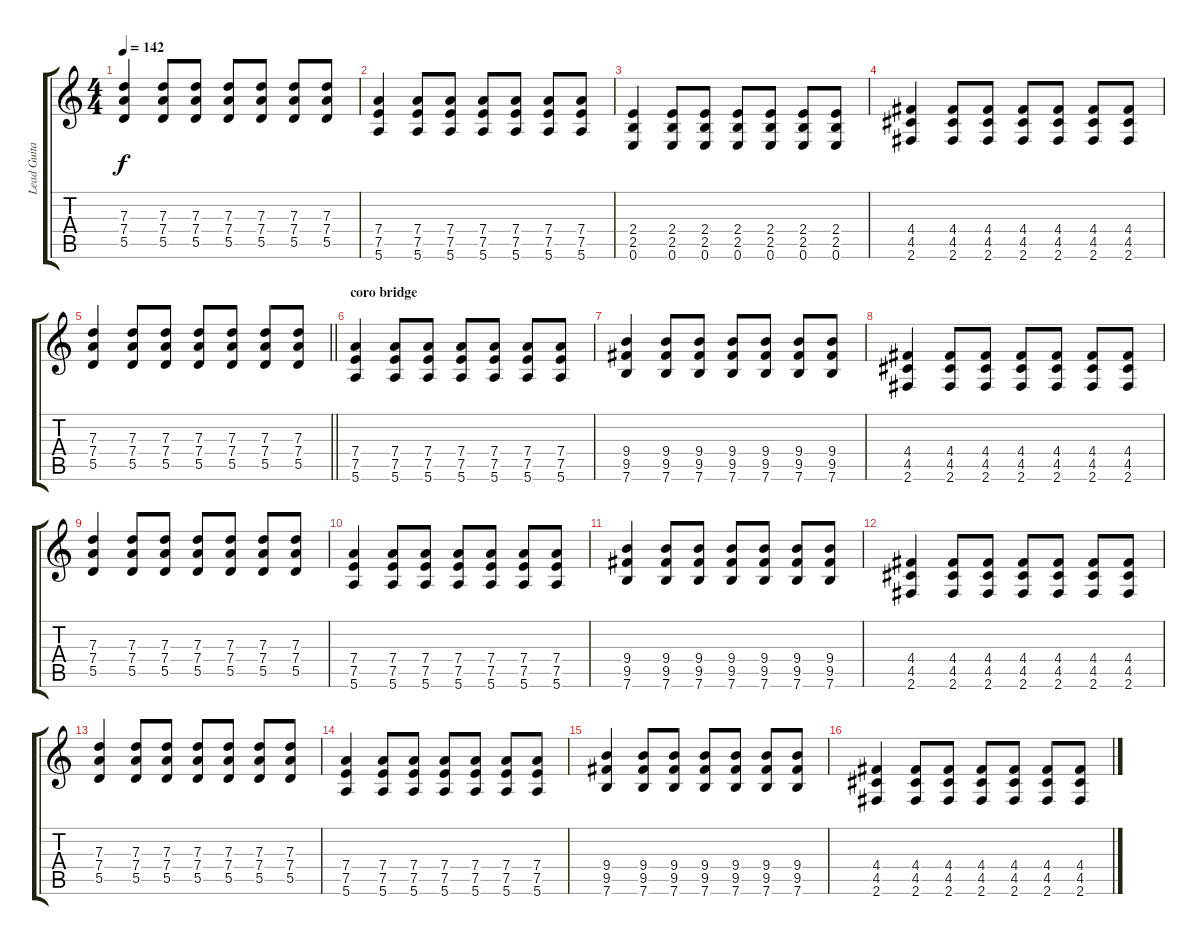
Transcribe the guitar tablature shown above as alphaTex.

\track ("Lead Guitar" "Lead Guita") {instrument overdrivenguitar}
\staff {score tabs}
\tuning (E4 B3 G3 D3 A2 E2) {hide}
\ts (4 4)
\tempo 142
\clef g2
\ks c
(7.3 7.4 5.5).4{dy f} (7.3 7.4 5.5).8 (7.3 7.4 5.5).8 (7.3 7.4 5.5).8 (7.3 7.4 5.5).8 (7.3 7.4 5.5).8 (7.3 7.4 5.5).8 |
(7.4 7.5 5.6).4 (7.4 7.5 5.6).8 (7.4 7.5 5.6).8 (7.4 7.5 5.6).8 (7.4 7.5 5.6).8 (7.4 7.5 5.6).8 (7.4 7.5 5.6).8 |
(2.4 2.5 0.6).4 (2.4 2.5 0.6).8 (2.4 2.5 0.6).8 (2.4 2.5 0.6).8 (2.4 2.5 0.6).8 (2.4 2.5 0.6).8 (2.4 2.5 0.6).8 |
(4.4 4.5 2.6).4 (4.4 4.5 2.6).8 (4.4 4.5 2.6).8 (4.4 4.5 2.6).8 (4.4 4.5 2.6).8 (4.4 4.5 2.6).8 (4.4 4.5 2.6).8 |
\barLineRight lightlight
(7.3 7.4 5.5).4 (7.3 7.4 5.5).8 (7.3 7.4 5.5).8 (7.3 7.4 5.5).8 (7.3 7.4 5.5).8 (7.3 7.4 5.5).8 (7.3 7.4 5.5).8 |
\section ("" "coro bridge")
(7.4 7.5 5.6).4 (7.4 7.5 5.6).8 (7.4 7.5 5.6).8 (7.4 7.5 5.6).8 (7.4 7.5 5.6).8 (7.4 7.5 5.6).8 (7.4 7.5 5.6).8 |
(9.4 9.5 7.6).4 (9.4 9.5 7.6).8 (9.4 9.5 7.6).8 (9.4 9.5 7.6).8 (9.4 9.5 7.6).8 (9.4 9.5 7.6).8 (9.4 9.5 7.6).8 |
(4.4 4.5 2.6).4 (4.4 4.5 2.6).8 (4.4 4.5 2.6).8 (4.4 4.5 2.6).8 (4.4 4.5 2.6).8 (4.4 4.5 2.6).8 (4.4 4.5 2.6).8 |
(7.3 7.4 5.5).4 (7.3 7.4 5.5).8 (7.3 7.4 5.5).8 (7.3 7.4 5.5).8 (7.3 7.4 5.5).8 (7.3 7.4 5.5).8 (7.3 7.4 5.5).8 |
(7.4 7.5 5.6).4 (7.4 7.5 5.6).8 (7.4 7.5 5.6).8 (7.4 7.5 5.6).8 (7.4 7.5 5.6).8 (7.4 7.5 5.6).8 (7.4 7.5 5.6).8 |
(9.4 9.5 7.6).4 (9.4 9.5 7.6).8 (9.4 9.5 7.6).8 (9.4 9.5 7.6).8 (9.4 9.5 7.6).8 (9.4 9.5 7.6).8 (9.4 9.5 7.6).8 |
(4.4 4.5 2.6).4 (4.4 4.5 2.6).8 (4.4 4.5 2.6).8 (4.4 4.5 2.6).8 (4.4 4.5 2.6).8 (4.4 4.5 2.6).8 (4.4 4.5 2.6).8 |
(7.3 7.4 5.5).4 (7.3 7.4 5.5).8 (7.3 7.4 5.5).8 (7.3 7.4 5.5).8 (7.3 7.4 5.5).8 (7.3 7.4 5.5).8 (7.3 7.4 5.5).8 |
(7.4 7.5 5.6).4 (7.4 7.5 5.6).8 (7.4 7.5 5.6).8 (7.4 7.5 5.6).8 (7.4 7.5 5.6).8 (7.4 7.5 5.6).8 (7.4 7.5 5.6).8 |
(9.4 9.5 7.6).4 (9.4 9.5 7.6).8 (9.4 9.5 7.6).8 (9.4 9.5 7.6).8 (9.4 9.5 7.6).8 (9.4 9.5 7.6).8 (9.4 9.5 7.6).8 |
(4.4 4.5 2.6).4 (4.4 4.5 2.6).8 (4.4 4.5 2.6).8 (4.4 4.5 2.6).8 (4.4 4.5 2.6).8 (4.4 4.5 2.6).8 (4.4 4.5 2.6).8
